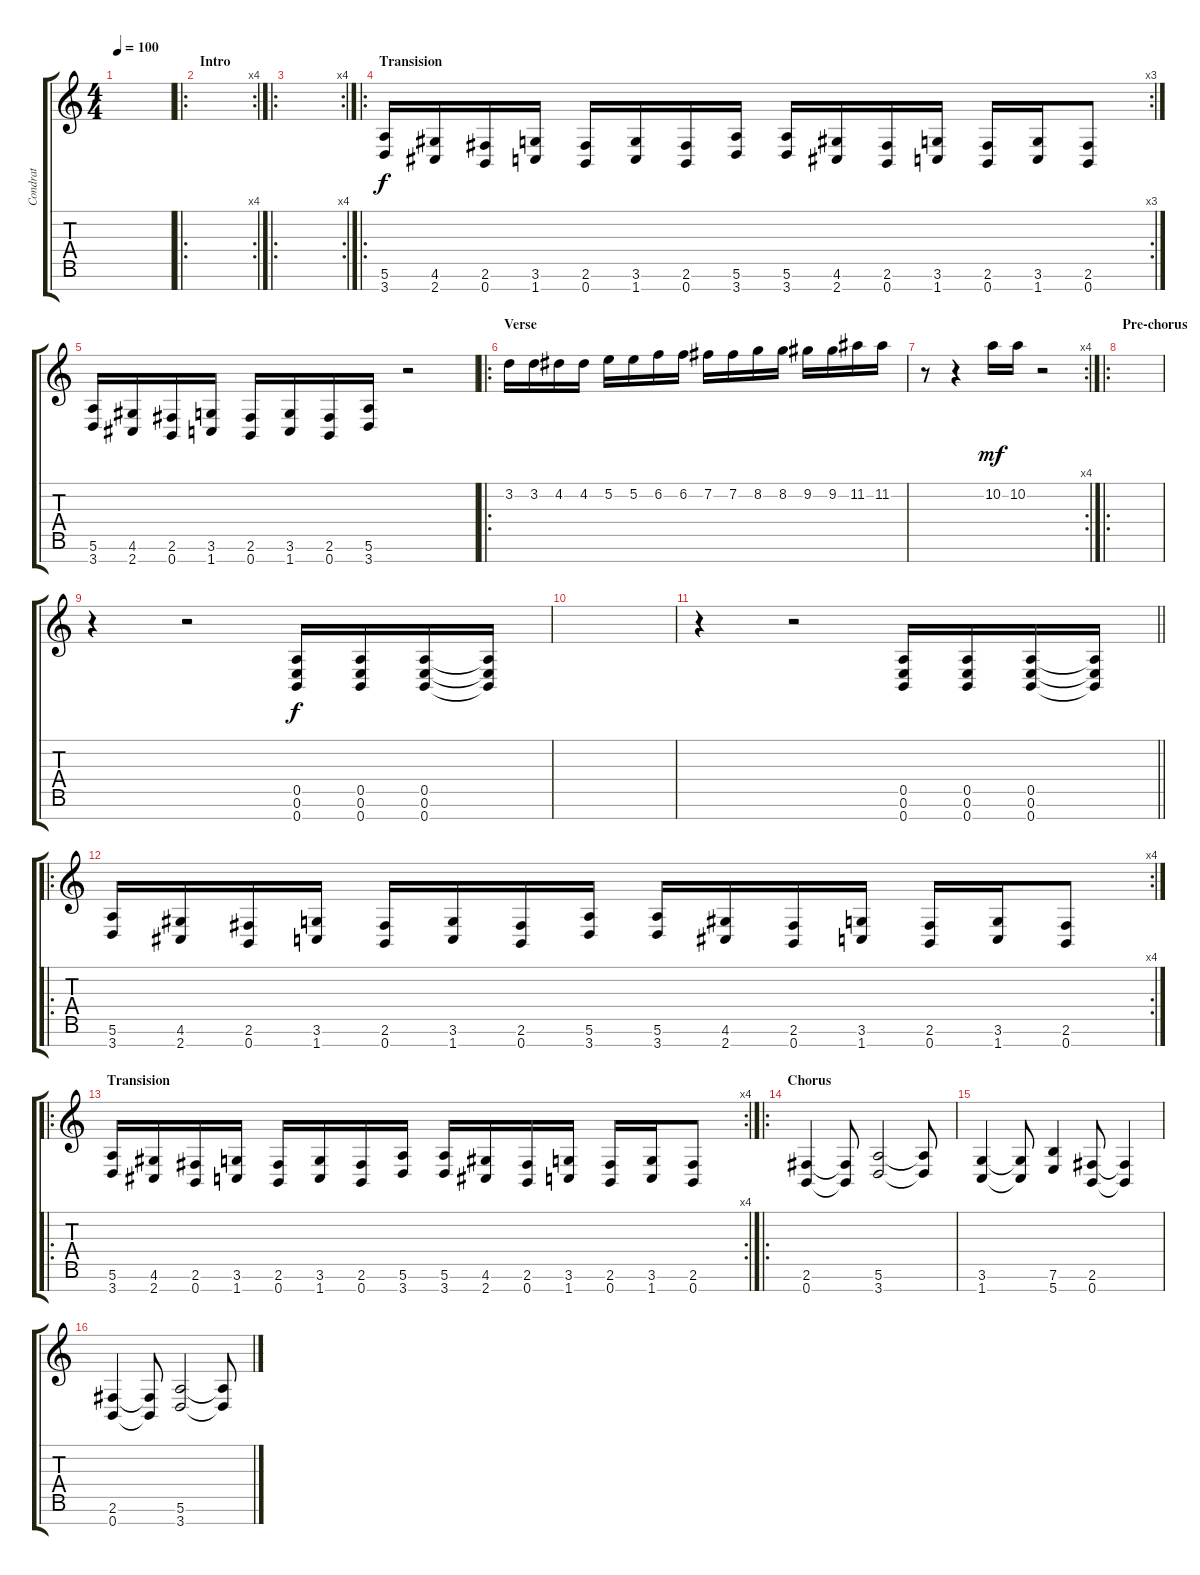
\track ("Condrat" "Condrat") {instrument distortionguitar}
\staff {score tabs}
\tuning (E4 B3 G3 D3 A2 E2 B1) {hide}
\ts (4 4)
\tempo 100
\clef g2
\ks c
|
\ro
\rc 4
\section ("" "Intro")
|
\ro
\rc 4
|
\ro
\rc 3
\section ("" "Transision")
(5.6 3.7).16 (4.6 2.7).16 (2.6 0.7).16 (3.6 1.7).16 (2.6 0.7).16 (3.6 1.7).16 (2.6 0.7).16 (5.6 3.7).16 (5.6 3.7).16 (4.6 2.7).16 (2.6 0.7).16 (3.6 1.7).16 (2.6 0.7).16 (3.6 1.7).16 (2.6 0.7).8 |
(5.6 3.7).16 (4.6 2.7).16 (2.6 0.7).16 (3.6 1.7).16 (2.6 0.7).16 (3.6 1.7).16 (2.6 0.7).16 (5.6 3.7).16 r.2 |
\ro
\section ("" "Verse")
3.2.16{volume 12 instrument guitarfretnoise} 3.2.16 4.2.16 4.2.16 5.2.16 5.2.16 6.2.16 6.2.16 7.2.16 7.2.16 8.2.16 8.2.16 9.2.16 9.2.16 11.2.16 11.2.16 |
\rc 4
r.8 r.4 10.2.16{dy mf} 10.2.16 r.2 |
\ro
\section ("" "Pre-chorus")
|
r.4 r.2 (0.5 0.6 0.7).16{dy f} (0.5 0.6 0.7).16 (0.5 0.6 0.7).16 (0.5{t} 0.6{t} 0.7{t}).16 |
|
\barLineRight lightlight
r.4 r.2 (0.5 0.6 0.7).16 (0.5 0.6 0.7).16 (0.5 0.6 0.7).16 (0.5{t} 0.6{t} 0.7{t}).16 |
\ro
\rc 4
(5.6 3.7).16 (4.6 2.7).16 (2.6 0.7).16 (3.6 1.7).16 (2.6 0.7).16 (3.6 1.7).16 (2.6 0.7).16 (5.6 3.7).16 (5.6 3.7).16 (4.6 2.7).16 (2.6 0.7).16 (3.6 1.7).16 (2.6 0.7).16 (3.6 1.7).16 (2.6 0.7).8 |
\ro
\rc 4
\section ("" "Transision")
(5.6 3.7).16 (4.6 2.7).16 (2.6 0.7).16 (3.6 1.7).16 (2.6 0.7).16 (3.6 1.7).16 (2.6 0.7).16 (5.6 3.7).16 (5.6 3.7).16 (4.6 2.7).16 (2.6 0.7).16 (3.6 1.7).16 (2.6 0.7).16 (3.6 1.7).16 (2.6 0.7).8 |
\ro
\section ("" "Chorus")
(2.6 0.7).4 (2.6{t} 0.7{t}).8 (5.6 3.7).2 (5.6{t} 3.7{t}).8 |
(3.6 1.7).4 (3.6{t} 1.7{t}).8 (7.6 5.7).4 (2.6 0.7).8 (2.6{t} 0.7{t}).4 |
(2.6 0.7).4 (2.6{t} 0.7{t}).8 (5.6 3.7).2 (5.6{t} 3.7{t}).8
